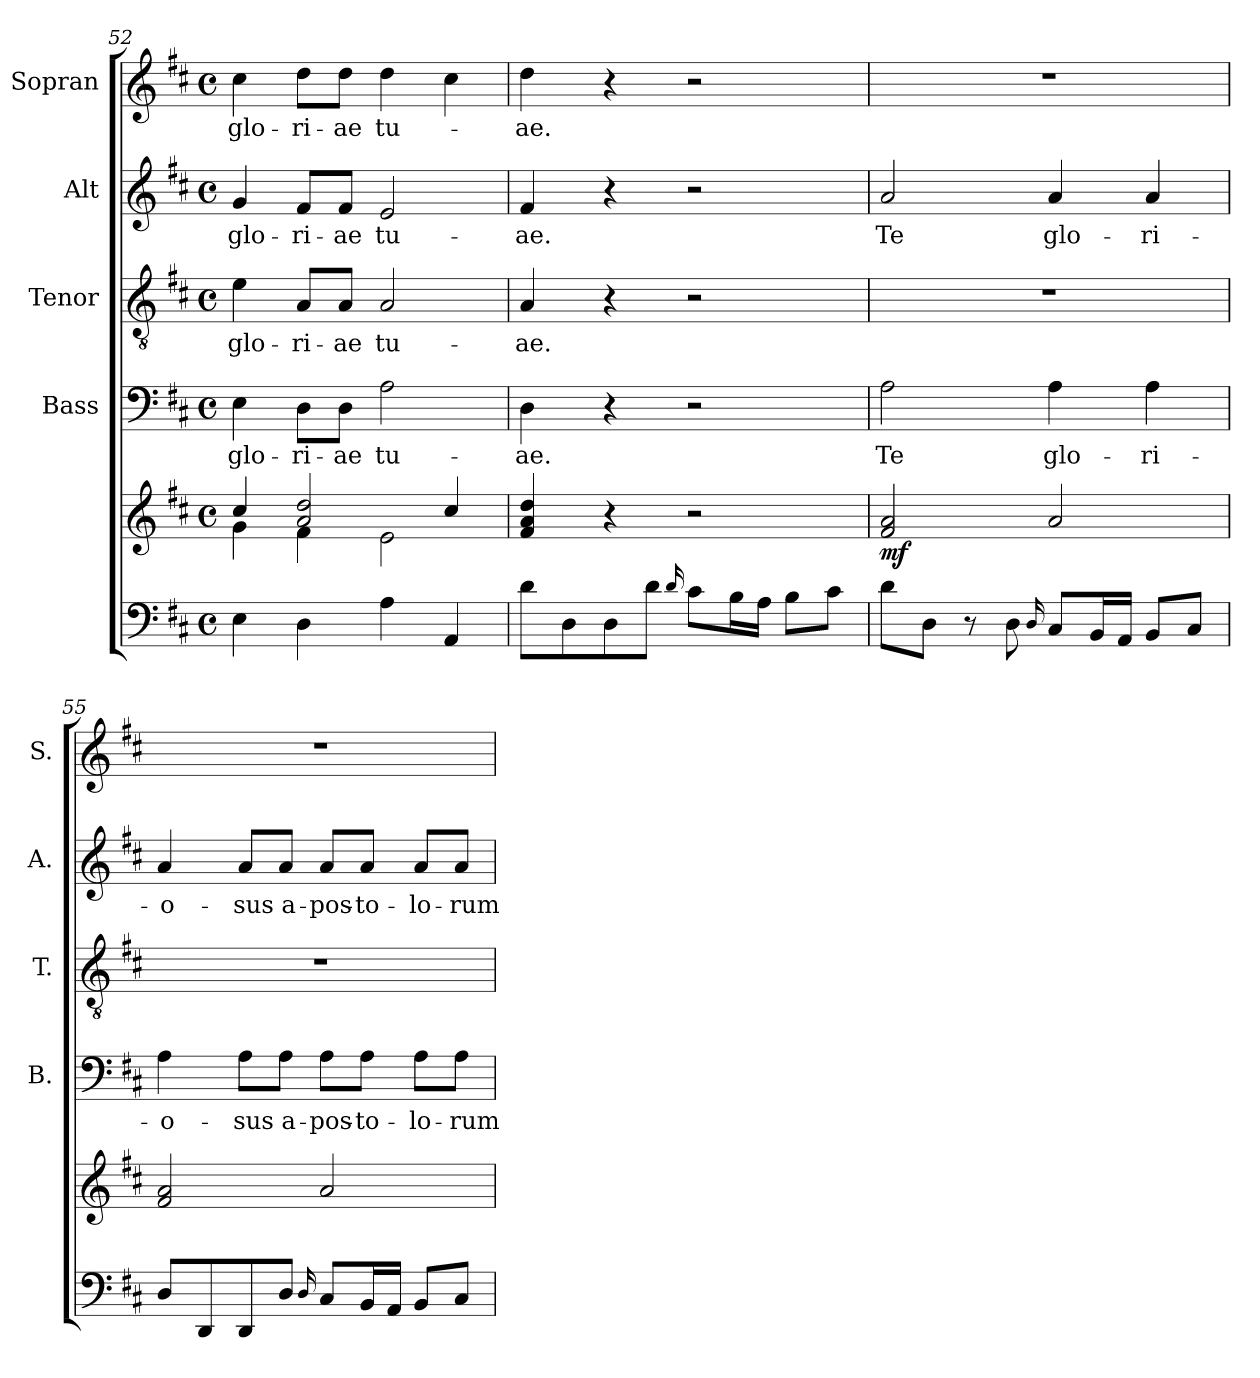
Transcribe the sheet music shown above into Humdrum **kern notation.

**kern	**kern	**dynam	**kern	**text	**kern	**text	**kern	**text	**kern	**text
*part5	*part5	*part5	*part4	*part4	*part3	*part3	*part2	*part2	*part1	*part1
*staff6	*staff5	*staff5/6	*staff4	*staff4	*staff3	*staff3	*staff2	*staff2	*staff1	*staff1
*	*	*	*I"Bass	*	*I"Tenor	*	*I"Alt	*	*I"Sopran	*
*	*	*	*I'B.	*	*I'T.	*	*I'A.	*	*I'S.	*
!!LO:LB:g=z
*clefF4	*clefG2	*	*clefF4	*	*clefGv2	*	*clefG2	*	*clefG2	*
*k[f#c#]	*k[f#c#]	*	*k[f#c#]	*	*k[f#c#]	*	*k[f#c#]	*	*k[f#c#]	*
*D:	*D:	*	*D:	*	*D:	*	*D:	*	*D:	*
*M4/4	*M4/4	*	*M4/4	*	*M4/4	*	*M4/4	*	*M4/4	*
*met(c)	*met(c)	*	*met(c)	*	*met(c)	*	*met(c)	*	*met(c)	*
=52	=52	=52	=52	=52	=52	=52	=52	=52	=52	=52
*	*^	*	*	*	*	*	*	*	*	*
!	!	!	!	!	!LO:LY:b	!	!LO:LY:b	!	!LO:LY:b	!	!LO:LY:b
4E\	4cc#/	4g\	.	4E\	glo-	4e\	glo-	4g/	glo-	4cc#\	glo-
!	!	!	!	!	!LO:LY:b	!	!LO:LY:b	!	!LO:LY:b	!	!LO:LY:b
4D\	2a/ 2dd/	4f#\	.	8D\L	-ri-	8A/L	-ri-	8f#/L	-ri-	8dd\L	-ri-
!	!	!	!	!	!LO:LY:b	!	!LO:LY:b	!	!LO:LY:b	!	!LO:LY:b
.	.	.	.	8D\J	-ae	8A/J	-ae	8f#/J	-ae	8dd\J	-ae
!	!	!	!	!	!LO:LY:b	!	!LO:LY:b	!	!LO:LY:b	!	!LO:LY:b
4A\	.	2e\	.	2A\	tu-	2A/	tu-	2e/	tu-	4dd\	tu-
4AA/	4cc#/	.	.	.	.	.	.	.	.	4cc#\	.
*	*v	*v	*	*	*	*	*	*	*	*	*
!!LO:PB:g=z
=53	=53	=53	=53	=53	=53	=53	=53	=53	=53	=53
!	!	!	!	!LO:LY:b	!	!LO:LY:b	!	!LO:LY:b	!	!LO:LY:b
8d\L	4f#/ 4a/ 4dd/	.	4D\	-ae.	4A/	-ae.	4f#/	-ae.	4dd\	-ae.
8D\	.	.	.	.	.	.	.	.	.	.
8D\	4r	.	4r	.	4r	.	4r	.	4r	.
8d\J	.	.	.	.	.	.	.	.	.	.
16qqd/	.	.	.	.	.	.	.	.	.	.
8c#\L	2r	.	2r	.	2r	.	2r	.	2r	.
16B\L	.	.	.	.	.	.	.	.	.	.
16A\JJ	.	.	.	.	.	.	.	.	.	.
8B\L	.	.	.	.	.	.	.	.	.	.
8c#\J	.	.	.	.	.	.	.	.	.	.
!!LO:LB:g=z
=54	=54	=54	=54	=54	=54	=54	=54	=54	=54	=54
!	!	!LO:DY:b	!	!LO:LY:b	!	!	!	!LO:LY:b	!	!
8d\L	2f#/ 2a/	mf	2A\	Te	1r	.	2a/	Te	1r	.
8D\J	.	.	.	.	.	.	.	.	.	.
8r	.	.	.	.	.	.	.	.	.	.
8D\	.	.	.	.	.	.	.	.	.	.
16qqD/	.	.	.	.	.	.	.	.	.	.
!	!	!	!	!LO:LY:b	!	!	!	!LO:LY:b	!	!
8C#/L	2a/	.	4A\	glo-	.	.	4a/	glo-	.	.
16BB/L	.	.	.	.	.	.	.	.	.	.
16AA/JJ	.	.	.	.	.	.	.	.	.	.
!	!	!	!	!LO:LY:b	!	!	!	!LO:LY:b	!	!
8BB/L	.	.	4A\	-ri-	.	.	4a/	-ri-	.	.
8C#/J	.	.	.	.	.	.	.	.	.	.
!!LO:PB:g=z
=55	=55	=55	=55	=55	=55	=55	=55	=55	=55	=55
!	!	!	!	!LO:LY:b	!	!	!	!LO:LY:b	!	!
8D/L	2f#/ 2a/	.	4A\	-o-	1r	.	4a/	-o-	1r	.
8DD/	.	.	.	.	.	.	.	.	.	.
!	!	!	!	!LO:LY:b	!	!	!	!LO:LY:b	!	!
8DD/	.	.	8A\L	-sus	.	.	8a/L	-sus	.	.
!	!	!	!	!LO:LY:b	!	!	!	!LO:LY:b	!	!
8D/J	.	.	8A\J	a-	.	.	8a/J	a-	.	.
16qqD/	.	.	.	.	.	.	.	.	.	.
!	!	!	!	!LO:LY:b	!	!	!	!LO:LY:b	!	!
8C#/L	2a/	.	8A\L	-pos-	.	.	8a/L	-pos-	.	.
!	!	!	!	!LO:LY:b	!	!	!	!LO:LY:b	!	!
16BB/L	.	.	8A\J	-to-	.	.	8a/J	-to-	.	.
16AA/JJ	.	.	.	.	.	.	.	.	.	.
!	!	!	!	!LO:LY:b	!	!	!	!LO:LY:b	!	!
8BB/L	.	.	8A\L	-lo-	.	.	8a/L	-lo-	.	.
!	!	!	!	!LO:LY:b	!	!	!	!LO:LY:b	!	!
8C#/J	.	.	8A\J	-rum	.	.	8a/J	-rum	.	.
=	=	=	=	=	=	=	=	=	=	=
*-	*-	*-	*-	*-	*-	*-	*-	*-	*-	*-
